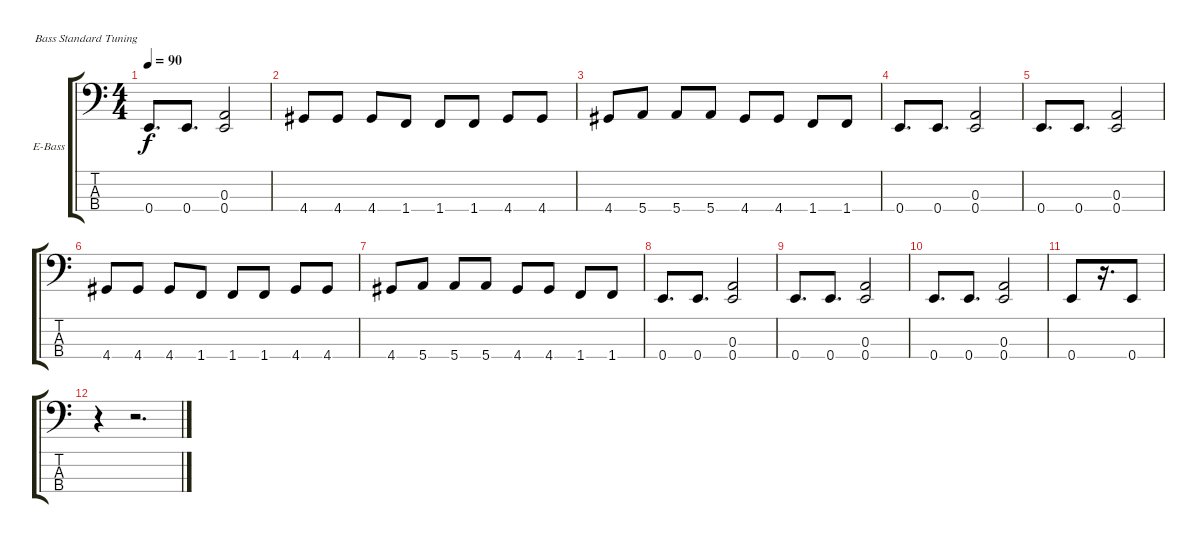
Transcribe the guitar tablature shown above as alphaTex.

\bracketExtendMode groupsimilarinstruments
\firstSystemTrackNameOrientation horizontal
\otherSystemsTrackNameOrientation horizontal
\track ("Basse" "E-Bass") {instrument electricbassfinger}
\staff {score tabs}
\tuning (G2 D2 A1 E1)
\ts (4 4)
\tempo 90
\clef f4
\ks c
0.4.8{d dy f} 0.4.8{d} (0.3 0.4).2 |
4.4.8 4.4.8 4.4.8 1.4.8 1.4.8 1.4.8 4.4.8 4.4.8 |
4.4.8 5.4.8 5.4.8 5.4.8 4.4.8 4.4.8 1.4.8 1.4.8 |
0.4.8{d} 0.4.8{d} (0.3 0.4).2 |
0.4.8{d} 0.4.8{d} (0.3 0.4).2 |
4.4.8 4.4.8 4.4.8 1.4.8 1.4.8 1.4.8 4.4.8 4.4.8 |
4.4.8 5.4.8 5.4.8 5.4.8 4.4.8 4.4.8 1.4.8 1.4.8 |
0.4.8{d} 0.4.8{d} (0.3 0.4).2 |
0.4.8{d} 0.4.8{d} (0.3 0.4).2 |
0.4.8{d} 0.4.8{d} (0.3 0.4).2 |
0.4.8 r.16{d} 0.4.8 |
r.4 r.2{d}
